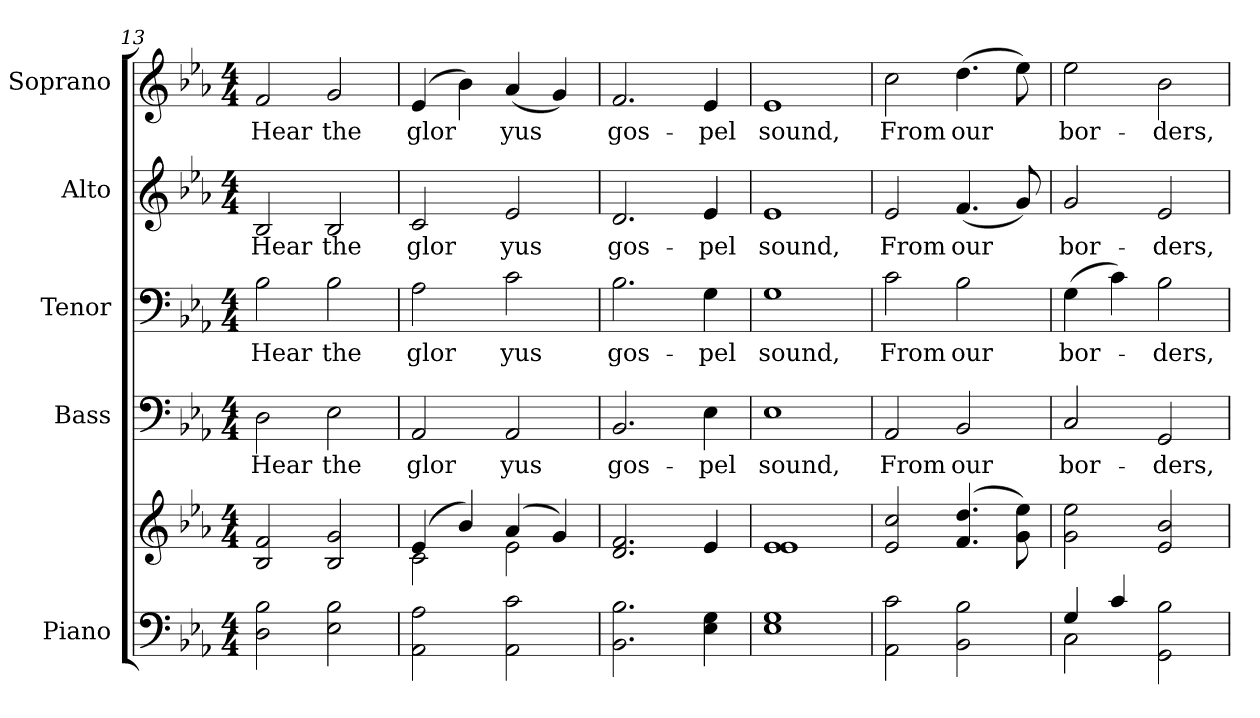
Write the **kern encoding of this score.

**kern	**kern	**kern	**text	**kern	**text	**kern	**text	**kern	**text
*part5	*part5	*part4	*part4	*part3	*part3	*part2	*part2	*part1	*part1
*staff6	*staff5	*staff4	*staff4	*staff3	*staff3	*staff2	*staff2	*staff1	*staff1
*I"Piano	*	*I"Bass	*	*I"Tenor	*	*I"Alto	*	*I"Soprano	*
*I'Pno.	*	*I'B.	*	*I'T.	*	*I'A.	*	*I'S.	*
!!LO:PB:g=z
*clefF4	*clefG2	*clefF4	*	*clefF4	*	*clefG2	*	*clefG2	*
*k[b-e-a-]	*k[b-e-a-]	*k[b-e-a-]	*	*k[b-e-a-]	*	*k[b-e-a-]	*	*k[b-e-a-]	*
*E-:	*E-:	*E-:	*	*E-:	*	*E-:	*	*E-:	*
*M4/4	*M4/4	*M4/4	*	*M4/4	*	*M4/4	*	*M4/4	*
=13	=13	=13	=13	=13	=13	=13	=13	=13	=13
!	!	!	!LO:LY:b:color=#000000	!	!	!	!	!	!
!	!	!	!	!	!LO:LY:b:color=#000000	!	!	!	!
!	!	!	!	!	!	!	!LO:LY:b:color=#000000	!	!
!	!	!	!	!	!	!	!	!	!LO:LY:b:color=#000000
2Di\ 2B-i	2B-i/ 2fi	2Di\	Hear	2B-i\	Hear	2B-i/	Hear	2fi/	Hear
!	!	!	!LO:LY:b:color=#000000	!	!	!	!	!	!
!	!	!	!	!	!LO:LY:b:color=#000000	!	!	!	!
!	!	!	!	!	!	!	!LO:LY:b:color=#000000	!	!
!	!	!	!	!	!	!	!	!	!LO:LY:b:color=#000000
2E-i\ 2B-i	2B-i/ 2gi	2E-i\	the	2B-i\	the	2B-i/	the	2gi/	the
=14	=14	=14	=14	=14	=14	=14	=14	=14	=14
*	*^	*	*	*	*	*	*	*	*
!	!	!	!	!LO:LY:b:color=#000000	!	!	!	!	!	!
!	!	!	!	!	!	!LO:LY:b:color=#000000	!	!	!	!
!	!	!	!	!	!	!	!	!LO:LY:b:color=#000000	!	!
!	!	!	!	!	!	!	!	!	!	!LO:LY:b:color=#000000
2AA-i\ 2A-i	(4e-i/	2ci\	2AA-i/	glor	2A-i\	glor	2ci/	glor	(4e-i/	glor
.	4b-i/)	.	.	.	.	.	.	.	4b-i\)	.
!	!	!	!	!LO:LY:b:color=#000000	!	!	!	!	!	!
!	!	!	!	!	!	!LO:LY:b:color=#000000	!	!	!	!
!	!	!	!	!	!	!	!	!LO:LY:b:color=#000000	!	!
!	!	!	!	!	!	!	!	!	!	!LO:LY:b:color=#000000
2AA-i\ 2ci	(4a-i/	2e-i\	2AA-i/	yus	2ci\	yus	2e-i/	yus	(4a-i/	yus
.	4gi/)	.	.	.	.	.	.	.	4gi/)	.
*	*v	*v	*	*	*	*	*	*	*	*
=15	=15	=15	=15	=15	=15	=15	=15	=15	=15
!	!	!	!LO:LY:b:color=#000000	!	!	!	!	!	!
!	!	!	!	!	!LO:LY:b:color=#000000	!	!	!	!
!	!	!	!	!	!	!	!LO:LY:b:color=#000000	!	!
!	!	!	!	!	!	!	!	!	!LO:LY:b:color=#000000
2.BB-i\ 2.B-i	2.di/ 2.fi	2.BB-i/	gos-	2.B-i\	gos-	2.di/	gos-	2.fi/	gos-
!	!	!	!LO:LY:b:color=#000000	!	!	!	!	!	!
!	!	!	!	!	!LO:LY:b:color=#000000	!	!	!	!
!	!	!	!	!	!	!	!LO:LY:b:color=#000000	!	!
!	!	!	!	!	!	!	!	!	!LO:LY:b:color=#000000
4E-i\ 4Gi	4e-i/	4E-i\	-pel	4Gi\	-pel	4e-i/	-pel	4e-i/	-pel
!!LO:PB:g=z
=16	=16	=16	=16	=16	=16	=16	=16	=16	=16
!	!	!	!LO:LY:b:color=#000000	!	!	!	!	!	!
!	!	!	!	!	!LO:LY:b:color=#000000	!	!	!	!
!	!	!	!	!	!	!	!LO:LY:b:color=#000000	!	!
!	!	!	!	!	!	!	!	!	!LO:LY:b:color=#000000
1E-i 1Gi	1e-i 1e-i	1E-i	sound,	1Gi	sound,	1e-i	sound,	1e-i	sound,
=17	=17	=17	=17	=17	=17	=17	=17	=17	=17
!	!	!	!LO:LY:b:color=#000000	!	!	!	!	!	!
!	!	!	!	!	!LO:LY:b:color=#000000	!	!	!	!
!	!	!	!	!	!	!	!LO:LY:b:color=#000000	!	!
!	!	!	!	!	!	!	!	!	!LO:LY:b:color=#000000
2AA-i\ 2ci	2e-i/ 2cci	2AA-i/	From	2ci\	From	2e-i/	From	2cci\	From
!	!	!	!LO:LY:b:color=#000000	!	!	!	!	!	!
!	!	!	!	!	!LO:LY:b:color=#000000	!	!	!	!
!	!	!	!	!	!	!	!LO:LY:b:color=#000000	!	!
!	!	!	!	!	!	!	!	!	!LO:LY:b:color=#000000
2BB-i\ 2B-i	(4.fi/ 4.ddi	2BB-i/	our	2B-i\	our	(4.fi/	our	(4.ddi\	our
.	8gi\ 8ee-i)	.	.	.	.	8gi/)	.	8ee-i\)	.
=18	=18	=18	=18	=18	=18	=18	=18	=18	=18
*^	*	*	*	*	*	*	*	*	*
!	!	!	!	!LO:LY:b:color=#000000	!	!	!	!	!	!
!	!	!	!	!	!	!LO:LY:b:color=#000000	!	!	!	!
!	!	!	!	!	!	!	!	!LO:LY:b:color=#000000	!	!
!	!	!	!	!	!	!	!	!	!	!LO:LY:b:color=#000000
4Gi/	2Ci\	2gi\ 2ee-i	2Ci/	bor-	(4Gi\	bor-	2gi/	bor-	2ee-i\	bor-
4ci/	.	.	.	.	4ci\)	.	.	.	.	.
!	!	!	!	!LO:LY:b:color=#000000	!	!	!	!	!	!
!	!	!	!	!	!	!LO:LY:b:color=#000000	!	!	!	!
!	!	!	!	!	!	!	!	!LO:LY:b:color=#000000	!	!
!	!	!	!	!	!	!	!	!	!	!LO:LY:b:color=#000000
2GGi\ 2B-i	2ryy	2e-i/ 2b-i	2GGi/	-ders,	2B-i\	-ders,	2e-i/	-ders,	2b-i\	-ders,
*v	*v	*	*	*	*	*	*	*	*	*
=	=	=	=	=	=	=	=	=	=
*-	*-	*-	*-	*-	*-	*-	*-	*-	*-
